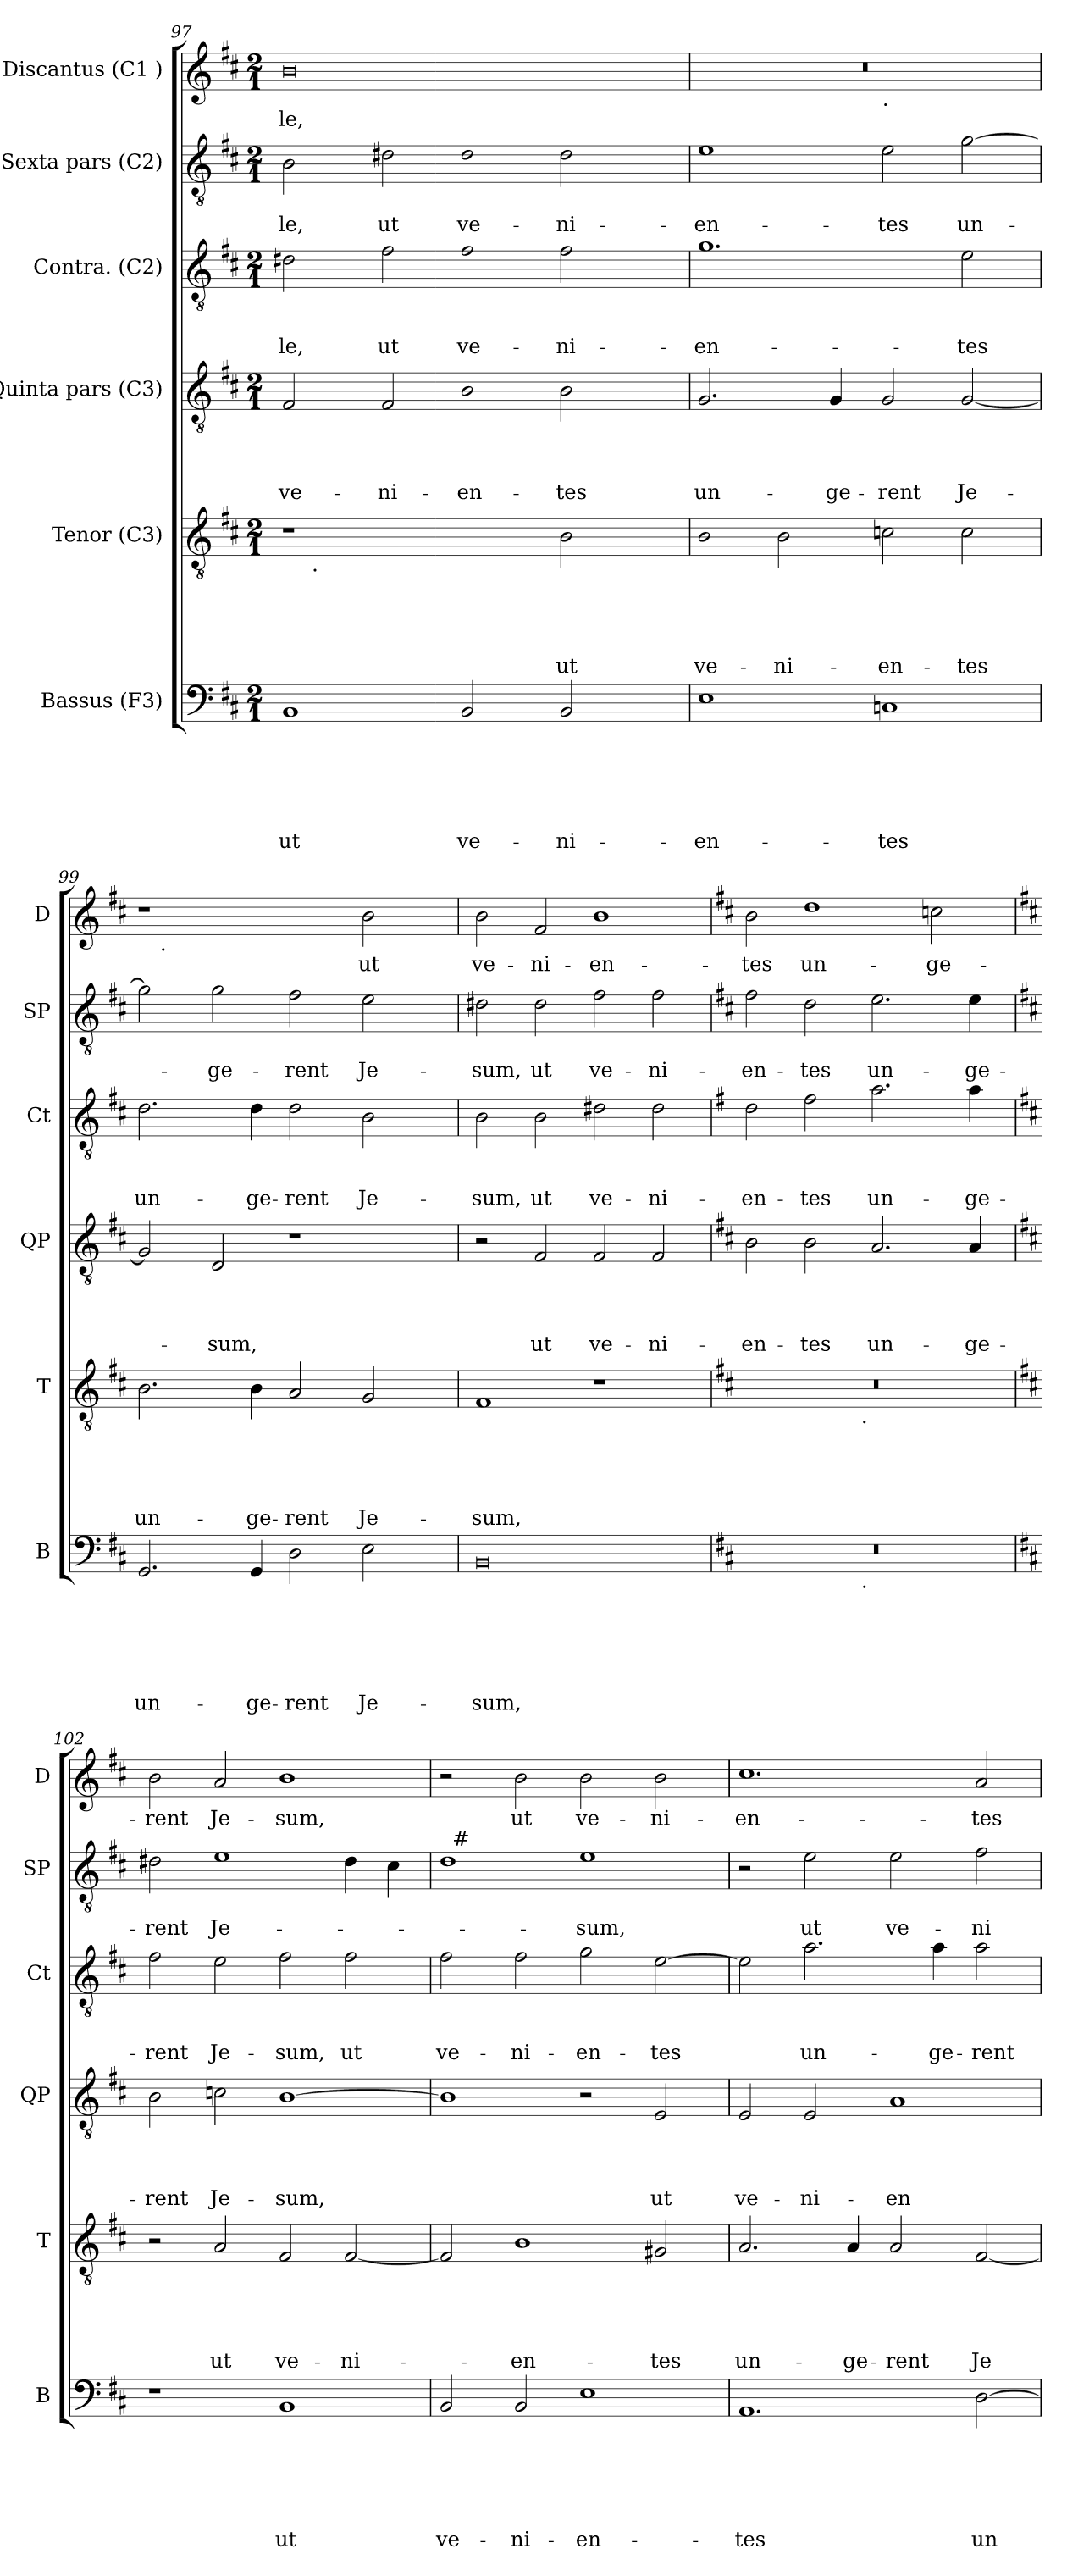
**kern	**text	**text	**text	**text	**text	**text	**kern	**text	**text	**text	**text	**text	**kern	**text	**text	**text	**text	**kern	**text	**text	**text	**kern	**text	**text	**kern	**text
*part6	*part6	*part6	*part6	*part6	*part6	*part6	*part5	*part5	*part5	*part5	*part5	*part5	*part4	*part4	*part4	*part4	*part4	*part3	*part3	*part3	*part3	*part2	*part2	*part2	*part1	*part1
*staff6	*staff6	*staff6	*staff6	*staff6	*staff6	*staff6	*staff5	*staff5	*staff5	*staff5	*staff5	*staff5	*staff4	*staff4	*staff4	*staff4	*staff4	*staff3	*staff3	*staff3	*staff3	*staff2	*staff2	*staff2	*staff1	*staff1
*I"Bassus (F3)	*	*	*	*	*	*	*I"Tenor (C3)	*	*	*	*	*	*I"Quinta pars (C3)	*	*	*	*	*I"Contra. (C2)	*	*	*	*I"Sexta pars (C2)	*	*	*I"Discantus (C1 )	*
*I'B	*	*	*	*	*	*	*I'T	*	*	*	*	*	*I'QP	*	*	*	*	*I'Ct	*	*	*	*I'SP	*	*	*I'D	*
!!LO:LB:g=z
*clefF4	*	*	*	*	*	*	*clefGv2	*	*	*	*	*	*clefGv2	*	*	*	*	*clefGv2	*	*	*	*clefGv2	*	*	*clefG2	*
*k[f#c#]	*	*	*	*	*	*	*k[f#c#]	*	*	*	*	*	*k[f#c#]	*	*	*	*	*k[f#c#]	*	*	*	*k[f#c#]	*	*	*k[f#c#]	*
*D:	*	*	*	*	*	*	*D:	*	*	*	*	*	*D:	*	*	*	*	*D:	*	*	*	*D:	*	*	*D:	*
*M2/1	*	*	*	*	*	*	*M2/1	*	*	*	*	*	*M2/1	*	*	*	*	*M2/1	*	*	*	*M2/1	*	*	*M2/1	*
=97	=97	=97	=97	=97	=97	=97	=97	=97	=97	=97	=97	=97	=97	=97	=97	=97	=97	=97	=97	=97	=97	=97	=97	=97	=97	=97
!	!	!	!	!	!	!LO:LY:b	!	!	!	!	!	!	!	!	!	!	!LO:LY:b	!	!	!	!LO:LY:b	!	!	!LO:LY:b	!	!LO:LY:b
*	*	*	*	*	*	*	*^	*	*	*	*	*	*	*	*	*	*	*	*	*	*	*	*	*	*	*
1BB	.	.	.	.	.	ut	1r	16.ryy	.	.	.	.	.	2F#/	.	.	.	ve-	2d#X\	.	.	-le,	2B\	.	-le,	0b	-le,
!	!	!	!	!	!	!	!	!LO:TX:b:t=.	!	!	!	!	!	!	!	!	!	!	!	!	!	!	!	!	!	!	!
.	.	.	.	.	.	.	.	1ryy	.	.	.	.	.	.	.	.	.	.	.	.	.	.	.	.	.	.	.
!	!	!	!	!	!	!	!	!	!	!	!	!	!	!	!	!	!	!LO:LY:b	!	!	!	!LO:LY:b	!	!	!LO:LY:b	!	!
.	.	.	.	.	.	.	.	.	.	.	.	.	.	2F#/	.	.	.	-ni-	2f#\	.	.	ut	2d#X\	.	ut	.	.
!	!	!	!	!	!	!LO:LY:b	!	!	!	!	!	!	!	!	!	!	!	!LO:LY:b	!	!	!	!LO:LY:b	!	!	!LO:LY:b	!	!
2BB/	.	.	.	.	.	ve-	2ryy	.	.	.	.	.	.	2B\	.	.	.	-en-	2f#\	.	.	ve-	2d#\	.	ve-	.	.
.	.	.	.	.	.	.	.	2ryy	.	.	.	.	.	.	.	.	.	.	.	.	.	.	.	.	.	.	.
!	!	!	!	!	!	!LO:LY:b	!	!	!	!	!	!	!LO:LY:b	!	!	!	!	!LO:LY:b	!	!	!	!LO:LY:b	!	!	!LO:LY:b	!	!
2BB/	.	.	.	.	.	-ni-	2B\	.	.	.	.	.	ut	2B\	.	.	.	-tes	2f#\	.	.	-ni-	2d#\	.	-ni-	.	.
.	.	.	.	.	.	.	.	4ryy	.	.	.	.	.	.	.	.	.	.	.	.	.	.	.	.	.	.	.
.	.	.	.	.	.	.	.	8ryy	.	.	.	.	.	.	.	.	.	.	.	.	.	.	.	.	.	.	.
.	.	.	.	.	.	.	.	32ryy	.	.	.	.	.	.	.	.	.	.	.	.	.	.	.	.	.	.	.
=98	=98	=98	=98	=98	=98	=98	=98	=98	=98	=98	=98	=98	=98	=98	=98	=98	=98	=98	=98	=98	=98	=98	=98	=98	=98	=98	=98
!	!	!	!	!	!	!LO:LY:b	!	!	!	!	!	!	!LO:LY:b	!	!	!	!	!LO:LY:b	!	!	!	!LO:LY:b	!	!	!LO:LY:b	!	!
*	*	*	*	*	*	*	*v	*v	*	*	*	*	*	*	*	*	*	*	*	*	*	*	*	*	*	*^	*
1E	.	.	.	.	.	-en-	2B\	.	.	.	.	ve-	2.G/	.	.	.	un-	1.g	.	.	-en-	1e	.	-en-	0r	1ryy	.
!	!	!	!	!	!	!	!	!	!	!	!	!LO:LY:b	!	!	!	!	!	!	!	!	!	!	!	!	!	!	!
.	.	.	.	.	.	.	2B\	.	.	.	.	-ni-	.	.	.	.	.	.	.	.	.	.	.	.	.	.	.
!	!	!	!	!	!	!	!	!	!	!	!	!	!	!	!	!	!LO:LY:b	!	!	!	!	!	!	!	!	!	!
.	.	.	.	.	.	.	.	.	.	.	.	.	4G/	.	.	.	-ge-	.	.	.	.	.	.	.	.	.	.
!	!	!	!	!	!	!	!	!	!	!	!	!	!	!	!	!	!	!	!	!	!	!	!	!	!	!LO:TX:b:t=.	!
!	!	!	!	!	!	!LO:LY:b	!	!	!	!	!	!LO:LY:b	!	!	!	!	!LO:LY:b	!	!	!	!	!	!	!LO:LY:b	!	!	!
1Cn	.	.	.	.	.	-tes	2cn\	.	.	.	.	-en-	2G/	.	.	.	-rent	.	.	.	.	2e\	.	-tes	.	1ryy	.
!	!	!	!	!	!	!	!	!	!	!	!	!LO:LY:b	!	!	!	!	!LO:LY:b	!	!	!	!LO:LY:b	!	!	!LO:LY:b	!	!	!
.	.	.	.	.	.	.	2c\	.	.	.	.	-tes	[<2G/	.	.	.	Je-	2e\	.	.	-tes	[>2g\	.	un-	.	.	.
=99	=99	=99	=99	=99	=99	=99	=99	=99	=99	=99	=99	=99	=99	=99	=99	=99	=99	=99	=99	=99	=99	=99	=99	=99	=99	=99	=99
!	!	!	!	!	!	!LO:LY:b	!	!	!	!	!	!LO:LY:b	!	!	!	!	!	!	!	!	!LO:LY:b	!	!	!	!	!	!
2.GG/	.	.	.	.	.	un-	2.B\	.	.	.	.	un-	2G/]	.	.	.	.	2.d\	.	.	un-	2g\]	.	.	1r	16.ryy	.
!	!	!	!	!	!	!	!	!	!	!	!	!	!	!	!	!	!	!	!	!	!	!	!	!	!	!LO:TX:b:t=.	!
.	.	.	.	.	.	.	.	.	.	.	.	.	.	.	.	.	.	.	.	.	.	.	.	.	.	1ryy	.
!	!	!	!	!	!	!	!	!	!	!	!	!	!	!	!	!	!LO:LY:b	!	!	!	!	!	!	!LO:LY:b	!	!	!
.	.	.	.	.	.	.	.	.	.	.	.	.	2D/	.	.	.	-sum,	.	.	.	.	2g\	.	-ge-	.	.	.
!	!	!	!	!	!	!LO:LY:b	!	!	!	!	!	!LO:LY:b	!	!	!	!	!	!	!	!	!LO:LY:b	!	!	!	!	!	!
4GG/	.	.	.	.	.	-ge-	4B\	.	.	.	.	-ge-	.	.	.	.	.	4d\	.	.	-ge-	.	.	.	.	.	.
!	!	!	!	!	!	!LO:LY:b	!	!	!	!	!	!LO:LY:b	!	!	!	!	!	!	!	!	!LO:LY:b	!	!	!LO:LY:b	!	!	!
2D\	.	.	.	.	.	-rent	2A/	.	.	.	.	-rent	1r	.	.	.	.	2d\	.	.	-rent	2f#\	.	-rent	2ryy	.	.
.	.	.	.	.	.	.	.	.	.	.	.	.	.	.	.	.	.	.	.	.	.	.	.	.	.	2ryy	.
!	!	!	!	!	!	!LO:LY:b	!	!	!	!	!	!LO:LY:b	!	!	!	!	!	!	!	!	!LO:LY:b	!	!	!LO:LY:b	!	!	!LO:LY:b
2E\	.	.	.	.	.	Je-	2G/	.	.	.	.	Je-	.	.	.	.	.	2B\	.	.	Je-	2e\	.	Je-	2b\	.	ut
.	.	.	.	.	.	.	.	.	.	.	.	.	.	.	.	.	.	.	.	.	.	.	.	.	.	4ryy	.
.	.	.	.	.	.	.	.	.	.	.	.	.	.	.	.	.	.	.	.	.	.	.	.	.	.	8ryy	.
.	.	.	.	.	.	.	.	.	.	.	.	.	.	.	.	.	.	.	.	.	.	.	.	.	.	32ryy	.
=100	=100	=100	=100	=100	=100	=100	=100	=100	=100	=100	=100	=100	=100	=100	=100	=100	=100	=100	=100	=100	=100	=100	=100	=100	=100	=100	=100
!	!	!	!	!	!	!LO:LY:b	!	!	!	!	!	!LO:LY:b	!	!	!	!	!	!	!	!	!LO:LY:b	!	!	!LO:LY:b	!	!	!LO:LY:b
*	*	*	*	*	*	*	*	*	*	*	*	*	*	*	*	*	*	*	*	*	*	*	*	*	*v	*v	*
0BB	.	.	.	.	.	-sum,	1F#	.	.	.	.	-sum,	2r	.	.	.	.	2B\	.	.	-sum,	2d#X\	.	-sum,	2b\	ve-
!	!	!	!	!	!	!	!	!	!	!	!	!	!	!	!	!	!LO:LY:b	!	!	!	!LO:LY:b	!	!	!LO:LY:b	!	!LO:LY:b
.	.	.	.	.	.	.	.	.	.	.	.	.	2F#/	.	.	.	ut	2B\	.	.	ut	2d#\	.	ut	2f#/	-ni-
!	!	!	!	!	!	!	!	!	!	!	!	!	!	!	!	!	!LO:LY:b	!	!	!	!LO:LY:b	!	!	!LO:LY:b	!	!LO:LY:b
.	.	.	.	.	.	.	1r	.	.	.	.	.	2F#/	.	.	.	ve-	2d#X\	.	.	ve-	2f#\	.	ve-	1b	-en-
!	!	!	!	!	!	!	!	!	!	!	!	!	!	!	!	!	!LO:LY:b	!	!	!	!LO:LY:b	!	!	!LO:LY:b	!	!
.	.	.	.	.	.	.	.	.	.	.	.	.	2F#/	.	.	.	-ni-	2d#\	.	.	-ni-	2f#\	.	-ni-	.	.
=101	=101	=101	=101	=101	=101	=101	=101	=101	=101	=101	=101	=101	=101	=101	=101	=101	=101	=101	=101	=101	=101	=101	=101	=101	=101	=101
*	*	*	*	*	*	*	*	*	*	*	*	*	*	*	*	*	*	*k[f#]	*	*	*	*	*	*	*	*
*	*	*	*	*	*	*	*	*	*	*	*	*	*	*	*	*	*	*G:	*	*	*	*	*	*	*	*
!	!	!	!	!	!	!	!	!	!	!	!	!	!	!	!	!	!LO:LY:b	!	!	!	!LO:LY:b	!	!	!LO:LY:b	!	!LO:LY:b
*^	*	*	*	*	*	*	*^	*	*	*	*	*	*	*	*	*	*	*	*	*	*	*	*	*	*	*
0r	2ryy	.	.	.	.	.	.	0r	2ryy	.	.	.	.	.	2B\	.	.	.	-en-	2d\	.	.	-en-	2f#\	.	-en-	2b\	-tes
!	!	!	!	!	!	!	!	!	!	!	!	!	!	!	!	!	!	!	!LO:LY:b	!	!	!	!LO:LY:b	!	!	!LO:LY:b	!	!LO:LY:b
.	4...ryy	.	.	.	.	.	.	.	4...ryy	.	.	.	.	.	2B\	.	.	.	-tes	2f#\	.	.	-tes	2d\	.	-tes	1dd	un-
!	!	!	!	!	!	!	!	!	!LO:TX:b:t=.	!	!	!	!	!	!	!	!	!	!	!	!	!	!	!	!	!	!	!
!	!LO:TX:b:t=.	!	!	!	!	!	!	!	!	!	!	!	!	!	!	!	!	!	!	!	!	!	!	!	!	!	!	!
.	1ryy	.	.	.	.	.	.	.	1ryy	.	.	.	.	.	.	.	.	.	.	.	.	.	.	.	.	.	.	.
!	!	!	!	!	!	!	!	!	!	!	!	!	!	!	!	!	!	!	!LO:LY:b	!	!	!	!LO:LY:b	!	!	!LO:LY:b	!	!
.	.	.	.	.	.	.	.	.	.	.	.	.	.	.	2.A/	.	.	.	un-	2.a\	.	.	un-	2.e\	.	un-	.	.
!	!	!	!	!	!	!	!	!	!	!	!	!	!	!	!	!	!	!	!	!	!	!	!	!	!	!	!	!LO:LY:b
.	.	.	.	.	.	.	.	.	.	.	.	.	.	.	.	.	.	.	.	.	.	.	.	.	.	.	2ccn\	-ge-
!	!	!	!	!	!	!	!	!	!	!	!	!	!	!	!	!	!	!	!LO:LY:b	!	!	!	!LO:LY:b	!	!	!LO:LY:b	!	!
.	.	.	.	.	.	.	.	.	.	.	.	.	.	.	4A/	.	.	.	-ge-	4a\	.	.	-ge-	4e\	.	-ge-	.	.
.	32ryy	.	.	.	.	.	.	.	32ryy	.	.	.	.	.	.	.	.	.	.	.	.	.	.	.	.	.	.	.
*v	*v	*	*	*	*	*	*	*	*	*	*	*	*	*	*	*	*	*	*	*	*	*	*	*	*	*	*	*
*	*	*	*	*	*	*	*v	*v	*	*	*	*	*	*	*	*	*	*	*	*	*	*	*	*	*	*	*
!!LO:PB:g=z
=102	=102	=102	=102	=102	=102	=102	=102	=102	=102	=102	=102	=102	=102	=102	=102	=102	=102	=102	=102	=102	=102	=102	=102	=102	=102	=102
*	*	*	*	*	*	*	*	*	*	*	*	*	*	*	*	*	*	*k[f#c#]	*	*	*	*	*	*	*	*
*	*	*	*	*	*	*	*	*	*	*	*	*	*	*	*	*	*	*D:	*	*	*	*	*	*	*	*
*^	*	*	*	*	*	*	*^	*	*	*	*	*	*	*	*	*	*	*	*	*	*	*	*	*	*	*
!	!	!	!	!	!	!	!	!	!	!	!	!	!	!	!	!	!	!	!LO:LY:b	!	!	!	!LO:LY:b	!	!	!LO:LY:b	!	!LO:LY:b
*v	*v	*	*	*	*	*	*	*	*	*	*	*	*	*	*	*	*	*	*	*	*	*	*	*	*	*	*	*
*	*	*	*	*	*	*	*v	*v	*	*	*	*	*	*	*	*	*	*	*	*	*	*	*	*	*	*	*
1r	.	.	.	.	.	.	2r	.	.	.	.	.	2B\	.	.	.	-rent	2f#\	.	.	-rent	2d#X\	.	-rent	2b\	-rent
!	!	!	!	!	!	!	!	!	!	!	!	!LO:LY:b	!	!	!	!	!LO:LY:b	!	!	!	!LO:LY:b	!	!	!LO:LY:b	!	!LO:LY:b
.	.	.	.	.	.	.	2A/	.	.	.	.	ut	2cn\	.	.	.	Je-	2e\	.	.	Je-	1e	.	Je-	2a/	Je-
!	!	!	!	!	!	!LO:LY:b	!	!	!	!	!	!LO:LY:b	!	!	!	!	!LO:LY:b	!	!	!	!LO:LY:b	!	!	!	!	!LO:LY:b
1BB	.	.	.	.	.	ut	2F#/	.	.	.	.	ve-	[>1B	.	.	.	-sum,	2f#\	.	.	-sum,	.	.	.	1b	-sum,
!	!	!	!	!	!	!	!	!	!	!	!	!LO:LY:b	!	!	!	!	!	!	!	!	!LO:LY:b	!	!	!	!	!
.	.	.	.	.	.	.	[<2F#/	.	.	.	.	-ni-	.	.	.	.	.	2f#\	.	.	ut	4d#\	.	.	.	.
.	.	.	.	.	.	.	.	.	.	.	.	.	.	.	.	.	.	.	.	.	.	4c#\	.	.	.	.
=103	=103	=103	=103	=103	=103	=103	=103	=103	=103	=103	=103	=103	=103	=103	=103	=103	=103	=103	=103	=103	=103	=103	=103	=103	=103	=103
!	!	!	!	!	!	!LO:LY:b	!	!	!	!	!	!	!	!	!	!	!	!	!	!	!LO:LY:b	!	!	!	!	!
*	*	*	*	*	*	*	*	*	*	*	*	*	*	*	*	*	*	*	*	*	*	*^	*	*	*	*
2BB/	.	.	.	.	.	ve-	2F#/]	.	.	.	.	.	1B]	.	.	.	.	2f#\	.	.	ve-	1d	32ryy	.	.	2r	.
!	!	!	!	!	!	!	!	!	!	!	!	!	!	!	!	!	!	!	!	!	!	!	!LO:TX:a:t=#	!	!	!	!
.	.	.	.	.	.	.	.	.	.	.	.	.	.	.	.	.	.	.	.	.	.	.	1ryy	.	.	.	.
!	!	!	!	!	!	!LO:LY:b	!	!	!	!	!	!LO:LY:b	!	!	!	!	!	!	!	!	!LO:LY:b	!	!	!	!	!	!LO:LY:b
2BB/	.	.	.	.	.	-ni-	1B	.	.	.	.	-en-	.	.	.	.	.	2f#\	.	.	-ni-	.	.	.	.	2b\	ut
!	!	!	!	!	!	!LO:LY:b	!	!	!	!	!	!	!	!	!	!	!	!	!	!	!LO:LY:b	!	!	!	!LO:LY:b	!	!LO:LY:b
1E	.	.	.	.	.	-en-	.	.	.	.	.	.	2r	.	.	.	.	2g\	.	.	-en-	1e	.	.	-sum,	2b\	ve-
.	.	.	.	.	.	.	.	.	.	.	.	.	.	.	.	.	.	.	.	.	.	.	2ryy	.	.	.	.
!	!	!	!	!	!	!	!	!	!	!	!	!LO:LY:b	!	!	!	!	!LO:LY:b	!	!	!	!LO:LY:b	!	!	!	!	!	!LO:LY:b
.	.	.	.	.	.	.	2G#X/	.	.	.	.	-tes	2E/	.	.	.	ut	[>2e\	.	.	-tes	.	.	.	.	2b\	-ni-
.	.	.	.	.	.	.	.	.	.	.	.	.	.	.	.	.	.	.	.	.	.	.	4...ryy	.	.	.	.
=104	=104	=104	=104	=104	=104	=104	=104	=104	=104	=104	=104	=104	=104	=104	=104	=104	=104	=104	=104	=104	=104	=104	=104	=104	=104	=104	=104
!	!	!	!	!	!	!LO:LY:b	!	!	!	!	!	!LO:LY:b	!	!	!	!	!LO:LY:b	!	!	!	!	!	!	!	!	!	!LO:LY:b
*	*	*	*	*	*	*	*	*	*	*	*	*	*	*	*	*	*	*	*	*	*	*v	*v	*	*	*	*
1.AA	.	.	.	.	.	-tes	2.A/	.	.	.	.	un-	2E/	.	.	.	ve-	2e\]	.	.	.	2r	.	.	1.cc#	-en-
!	!	!	!	!	!	!	!	!	!	!	!	!	!	!	!	!	!LO:LY:b	!	!	!	!LO:LY:b	!	!	!LO:LY:b	!	!
.	.	.	.	.	.	.	.	.	.	.	.	.	2E/	.	.	.	-ni-	2.a\	.	.	un-	2e\	.	ut	.	.
!	!	!	!	!	!	!	!	!	!	!	!	!LO:LY:b	!	!	!	!	!	!	!	!	!	!	!	!	!	!
.	.	.	.	.	.	.	4A/	.	.	.	.	-ge-	.	.	.	.	.	.	.	.	.	.	.	.	.	.
!	!	!	!	!	!	!	!	!	!	!	!	!LO:LY:b	!	!	!	!	!LO:LY:b	!	!	!	!	!	!	!LO:LY:b	!	!
.	.	.	.	.	.	.	2A/	.	.	.	.	-rent	1A	.	.	.	-en-	.	.	.	.	2e\	.	ve-	.	.
!	!	!	!	!	!	!	!	!	!	!	!	!	!	!	!	!	!	!	!	!	!LO:LY:b	!	!	!	!	!
.	.	.	.	.	.	.	.	.	.	.	.	.	.	.	.	.	.	4a\	.	.	-ge-	.	.	.	.	.
!	!	!	!	!	!	!LO:LY:b	!	!	!	!	!	!LO:LY:b	!	!	!	!	!	!	!	!	!LO:LY:b	!	!	!LO:LY:b	!	!LO:LY:b
[>2D\	.	.	.	.	.	un-	[<2F#/	.	.	.	.	Je-	.	.	.	.	.	2a\	.	.	-rent	2f#\	.	-ni-	2a/	-tes
=	=	=	=	=	=	=	=	=	=	=	=	=	=	=	=	=	=	=	=	=	=	=	=	=	=	=
*-	*-	*-	*-	*-	*-	*-	*-	*-	*-	*-	*-	*-	*-	*-	*-	*-	*-	*-	*-	*-	*-	*-	*-	*-	*-	*-
